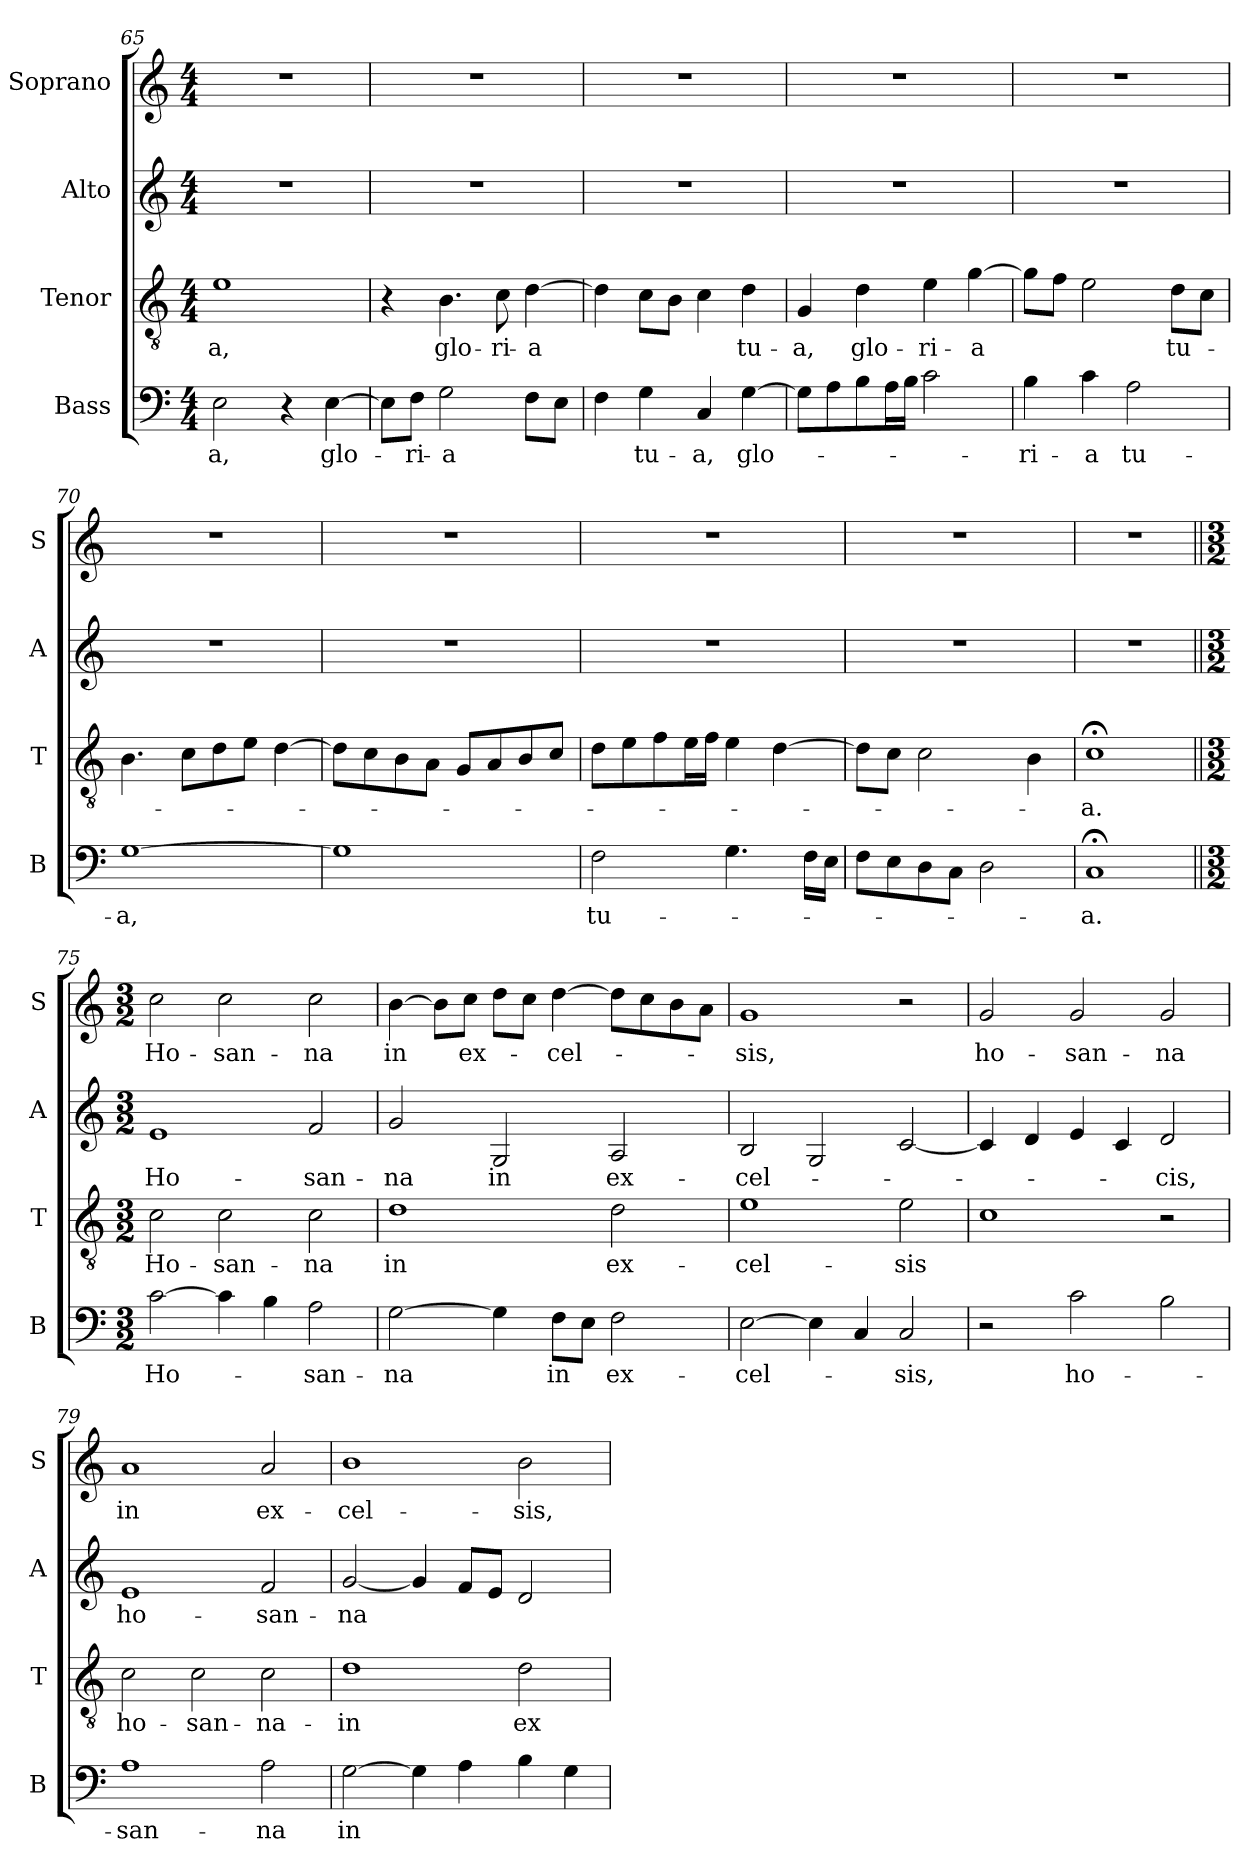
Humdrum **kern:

**kern	**text	**kern	**text	**kern	**text	**kern	**text
*part4	*part4	*part3	*part3	*part2	*part2	*part1	*part1
*staff4	*staff4	*staff3	*staff3	*staff2	*staff2	*staff1	*staff1
*I"Bass	*	*I"Tenor	*	*I"Alto	*	*I"Soprano	*
*I'B	*	*I'T	*	*I'A	*	*I'S	*
*clefF4	*	*clefGv2	*	*clefG2	*	*clefG2	*
*k[]	*	*k[]	*	*k[]	*	*k[]	*
*C:	*	*C:	*	*C:	*	*C:	*
*M4/4	*	*M4/4	*	*M4/4	*	*M4/4	*
=65	=65	=65	=65	=65	=65	=65	=65
2E\	-a,	1e	-a,	1r	.	1r	.
4r	.	.	.	.	.	.	.
[4E\	glo-	.	.	.	.	.	.
=66	=66	=66	=66	=66	=66	=66	=66
8E\L]	.	4r	.	1r	.	1r	.
8F\J	-ri-	.	.	.	.	.	.
2G\	-a	4.B\	glo-	.	.	.	.
.	.	8c\	-ri-	.	.	.	.
8F\L	.	[4d\	-a	.	.	.	.
8E\J	.	.	.	.	.	.	.
=67	=67	=67	=67	=67	=67	=67	=67
4F\	.	4d\]	.	1r	.	1r	.
4G\	tu-	8c\L	.	.	.	.	.
.	.	8B\J	.	.	.	.	.
4C/	-a,	4c\	.	.	.	.	.
[4G\	glo-	4d\	tu-	.	.	.	.
!!LO:LB:g=z
=68	=68	=68	=68	=68	=68	=68	=68
8G\L]	.	4G/	-a,	1r	.	1r	.
8A\	.	.	.	.	.	.	.
8B\	.	4d\	glo-	.	.	.	.
16A\L	.	.	.	.	.	.	.
16B\JJ	.	.	.	.	.	.	.
2c\	.	4e\	-ri-	.	.	.	.
.	.	[4g\	-a	.	.	.	.
=69	=69	=69	=69	=69	=69	=69	=69
4B\	-ri-	8g\L]	.	1r	.	1r	.
.	.	8f\J	.	.	.	.	.
4c\	-a	2e\	.	.	.	.	.
2A\	tu-	.	.	.	.	.	.
.	.	8d\L	tu-	.	.	.	.
.	.	8c\J	.	.	.	.	.
=70	=70	=70	=70	=70	=70	=70	=70
[1G	-a,	4.B\	.	1r	.	1r	.
.	.	8c\L	.	.	.	.	.
.	.	8d\	.	.	.	.	.
.	.	8e\J	.	.	.	.	.
.	.	[4d\	.	.	.	.	.
=71	=71	=71	=71	=71	=71	=71	=71
1G]	.	8d\L]	.	1r	.	1r	.
.	.	8c\	.	.	.	.	.
.	.	8B\	.	.	.	.	.
.	.	8A\J	.	.	.	.	.
.	.	8G/L	.	.	.	.	.
.	.	8A/	.	.	.	.	.
.	.	8B/	.	.	.	.	.
.	.	8c/J	.	.	.	.	.
=72	=72	=72	=72	=72	=72	=72	=72
2F\	tu-	8d\L	.	1r	.	1r	.
.	.	8e\	.	.	.	.	.
.	.	8f\	.	.	.	.	.
.	.	16e\L	.	.	.	.	.
.	.	16f\JJ	.	.	.	.	.
4.G\	.	4e\	.	.	.	.	.
.	.	[4d\	.	.	.	.	.
16F\LL	.	.	.	.	.	.	.
16E\JJ	.	.	.	.	.	.	.
!!LO:PB:g=z
=73	=73	=73	=73	=73	=73	=73	=73
8F\L	.	8d\L]	.	1r	.	1r	.
8E\	.	8c\J	.	.	.	.	.
8D\	.	2c\	.	.	.	.	.
8C\J	.	.	.	.	.	.	.
2D\	.	.	.	.	.	.	.
.	.	4B\	.	.	.	.	.
=74	=74	=74	=74	=74	=74	=74	=74
1C;	-a.	1c;<	-a.	1r	.	1r	.
=75||	=75||	=75||	=75||	=75||	=75||	=75||	=75||
*M3/2	*	*M3/2	*	*M3/2	*	*M3/2	*
[2c\	Ho-	2c\	Ho-	1e	Ho-	2cc\	Ho-
4c\]	.	2c\	-san-	.	.	2cc\	-san-
4B\	.	.	.	.	.	.	.
2A\	-san-	2c\	-na	2f/	-san-	2cc\	-na
=76	=76	=76	=76	=76	=76	=76	=76
[2G\	-na	1d	in	2g/	-na	[4b\	in
.	.	.	.	.	.	8b\L]	.
.	.	.	.	.	.	8cc\J	ex-
4G\]	.	.	.	2G/	in	8dd\L	.
.	.	.	.	.	.	8cc\J	.
8F\L	in	.	.	.	.	[4dd\	-cel-
8E\J	.	.	.	.	.	.	.
2F\	ex-	2d\	ex-	2A/	ex-	8dd\L]	.
.	.	.	.	.	.	8cc\	.
.	.	.	.	.	.	8b\	.
.	.	.	.	.	.	8a\J	.
=77	=77	=77	=77	=77	=77	=77	=77
[2E\	-cel-	1e	-cel-	2B/	-cel-	1g	-sis,
4E\]	.	.	.	2G/	.	.	.
4C/	.	.	.	.	.	.	.
2C/	-sis,	2e\	-sis	[2c/	.	2r	.
!!LO:LB:g=z
=78	=78	=78	=78	=78	=78	=78	=78
2r	.	1c	.	4c/]	.	2g/	ho-
.	.	.	.	4d/	.	.	.
2c\	ho-	.	.	4e/	.	2g/	-san-
.	.	.	.	4c/	.	.	.
2B\	.	2r	.	2d/	-cis,	2g/	-na
=79	=79	=79	=79	=79	=79	=79	=79
1A	-san-	2c\	ho-	1e	ho-	1a	in
.	.	2c\	-san-	.	.	.	.
2A\	-na	2c\	-na-	2f/	-san-	2a/	ex-
=80	=80	=80	=80	=80	=80	=80	=80
[2G\	in	1d	-in	[2g/	-na	1b	-cel-
4G\]	.	.	.	4g/]	.	.	.
4A\	.	.	.	8f/L	.	.	.
.	.	.	.	8e/J	.	.	.
4B\	.	2d\	ex-	2d/	.	2b\	-sis,
4G\	.	.	.	.	.	.	.
=	=	=	=	=	=	=	=
*-	*-	*-	*-	*-	*-	*-	*-
